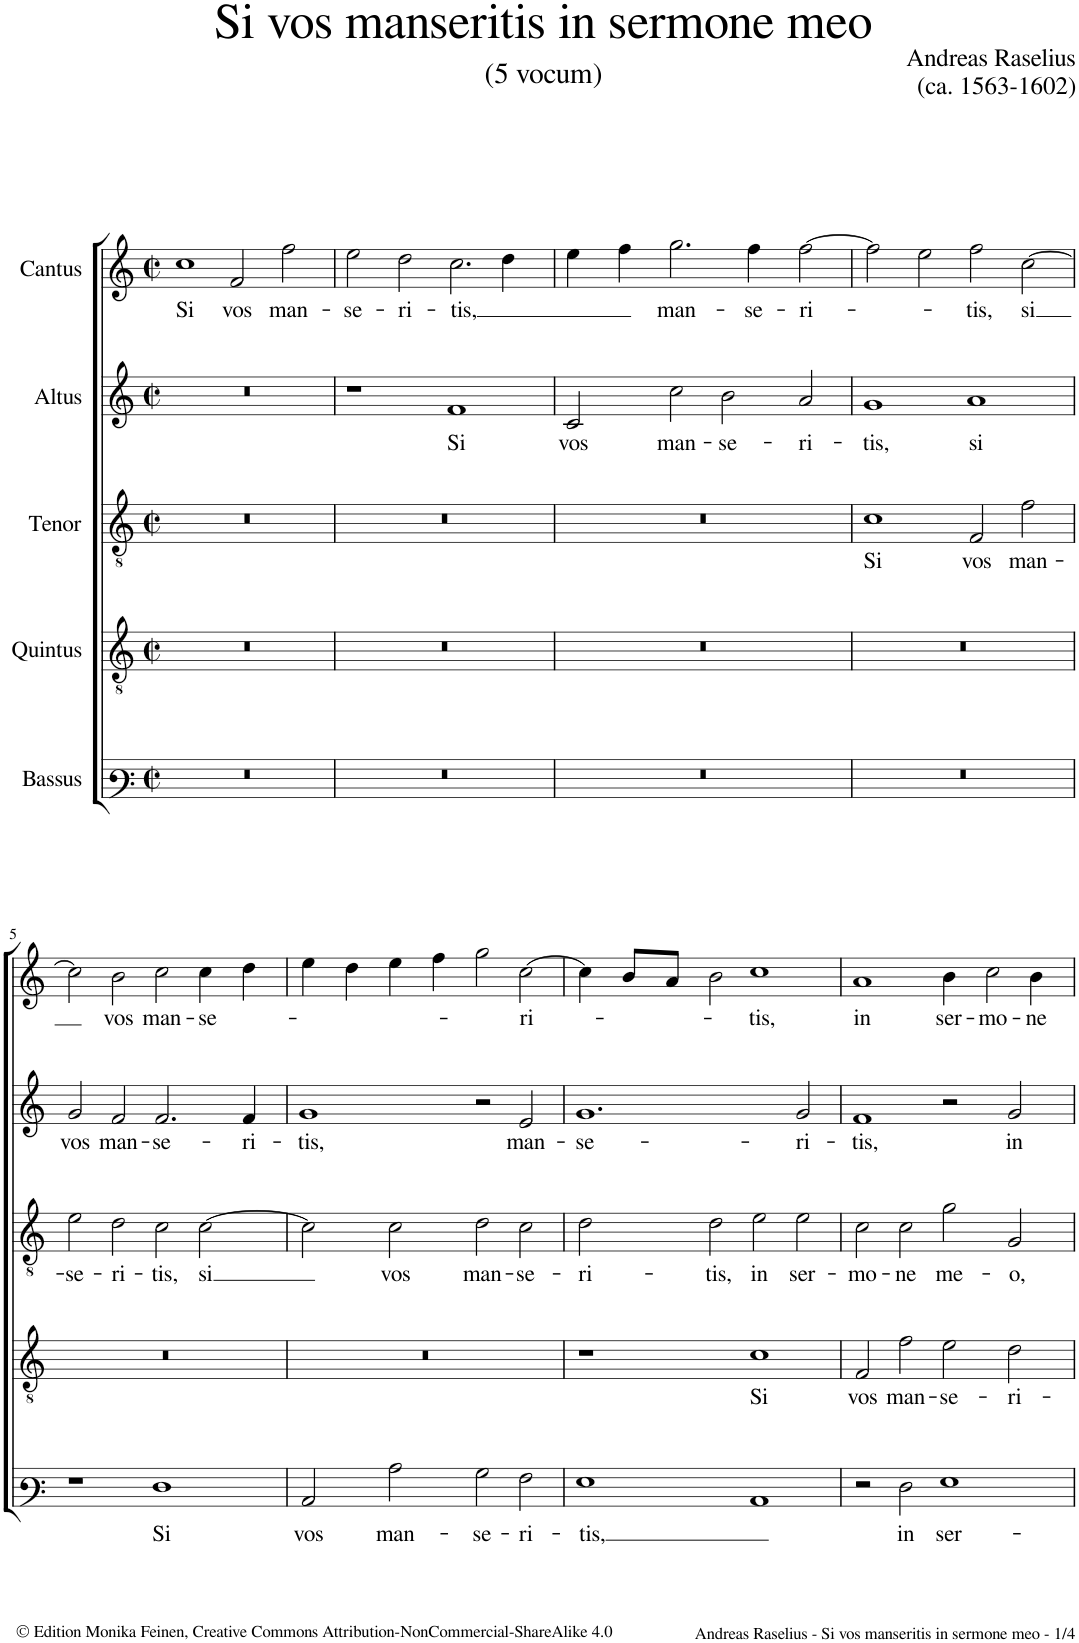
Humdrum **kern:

**kern	**text	**kern	**text	**kern	**text	**kern	**text	**kern	**text
*part5	*part5	*part4	*part4	*part3	*part3	*part2	*part2	*part1	*part1
*staff5	*staff5	*staff4	*staff4	*staff3	*staff3	*staff2	*staff2	*staff1	*staff1
*I"Bassus	*	*I"Quintus	*	*I"Tenor	*	*I"Altus	*	*I"Cantus	*
*clefF3	*	*clefGv2	*	*clefGv2	*	*clefG2	*	*clefG2	*
*k[]	*	*k[]	*	*k[]	*	*k[]	*	*k[]	*
*M4/2	*	*M4/2	*	*M4/2	*	*M4/2	*	*M4/2	*
*met(c|)	*	*met(c|)	*	*met(c|)	*	*met(c|)	*	*met(c|)	*
=1	=1	=1	=1	=1	=1	=1	=1	=1	=1
!	!	!	!	!	!	!	!	!	!LO:LY:b
0r	.	0r	.	0r	.	0r	.	1cc	Si
!	!	!	!	!	!	!	!	!	!LO:LY:b
.	.	.	.	.	.	.	.	2f/	vos
!	!	!	!	!	!	!	!	!	!LO:LY:b
.	.	.	.	.	.	.	.	2ff\	man-
=2	=2	=2	=2	=2	=2	=2	=2	=2	=2
!	!	!	!	!	!	!	!	!	!LO:LY:b
0r	.	0r	.	0r	.	1r	.	2ee\	-se-
!	!	!	!	!	!	!	!	!	!LO:LY:b
.	.	.	.	.	.	.	.	2dd\	-ri-
!	!	!	!	!	!	!	!LO:LY:b	!	!LO:LY:b
.	.	.	.	.	.	1f	Si	2.cc\	-tis,
.	.	.	.	.	.	.	.	4dd\	.
=3	=3	=3	=3	=3	=3	=3	=3	=3	=3
!	!	!	!	!	!	!	!LO:LY:b	!	!
0r	.	0r	.	0r	.	2c/	vos	4ee\	.
.	.	.	.	.	.	.	.	4ff\	.
!	!	!	!	!	!	!	!LO:LY:b	!	!LO:LY:b
.	.	.	.	.	.	2cc\	man-	2.gg\	man-
!	!	!	!	!	!	!	!LO:LY:b	!	!
.	.	.	.	.	.	2b\	-se-	.	.
!	!	!	!	!	!	!	!	!	!LO:LY:b
.	.	.	.	.	.	.	.	4ff\	-se-
!	!	!	!	!	!	!	!LO:LY:b	!	!LO:LY:b
.	.	.	.	.	.	2a/	-ri-	[2ff\	-ri-
=4	=4	=4	=4	=4	=4	=4	=4	=4	=4
!	!	!	!	!	!LO:LY:b	!	!LO:LY:b	!	!
0r	.	0r	.	1c	Si	1g	-tis,	2ff\]	.
.	.	.	.	.	.	.	.	2ee\	.
!	!	!	!	!	!LO:LY:b	!	!LO:LY:b	!	!LO:LY:b
.	.	.	.	2F/	vos	1a	si	2ff\	-tis,
!	!	!	!	!	!LO:LY:b	!	!	!	!LO:LY:b
.	.	.	.	2f\	man-	.	.	[2cc\	si
!!LO:LB:g=z
=5	=5	=5	=5	=5	=5	=5	=5	=5	=5
!	!	!	!	!	!LO:LY:b	!	!LO:LY:b	!	!
1r	.	0r	.	2e\	-se-	2g/	vos	2cc\]	.
!	!	!	!	!	!LO:LY:b	!	!LO:LY:b	!	!LO:LY:b
.	.	.	.	2d\	-ri-	2f/	man-	2b\	vos
!	!LO:LY:b	!	!	!	!LO:LY:b	!	!LO:LY:b	!	!LO:LY:b
1F	Si	.	.	2c\	-tis,	2.f/	-se-	2cc\	man-
!	!	!	!	!	!LO:LY:b	!	!	!	!LO:LY:b
.	.	.	.	[2c\	si	.	.	4cc\	-se-
!	!	!	!	!	!	!	!LO:LY:b	!	!
.	.	.	.	.	.	4f/	-ri-	4dd\	.
=6	=6	=6	=6	=6	=6	=6	=6	=6	=6
!	!LO:LY:b	!	!	!	!	!	!LO:LY:b	!	!
2C/	vos	0r	.	2c\]	.	1g	-tis,	4ee\	.
.	.	.	.	.	.	.	.	4dd\	.
!	!LO:LY:b	!	!	!	!LO:LY:b	!	!	!	!
2c\	man-	.	.	2c\	vos	.	.	4ee\	.
.	.	.	.	.	.	.	.	4ff\	.
!	!LO:LY:b	!	!	!	!LO:LY:b	!	!	!	!
2B\	-se-	.	.	2d\	man-	2r	.	2gg\	.
!	!LO:LY:b	!	!	!	!LO:LY:b	!	!LO:LY:b	!	!LO:LY:b
2A\	-ri-	.	.	2c\	-se-	2e/	man-	[2cc\	-ri-
=7	=7	=7	=7	=7	=7	=7	=7	=7	=7
!	!LO:LY:b	!	!	!	!LO:LY:b	!	!LO:LY:b	!	!
1G	tis,	1r	.	2d\	ri-	1.g	se-	4cc\]	.
.	.	.	.	.	.	.	.	8b/L	.
.	.	.	.	.	.	.	.	8a/J	.
!	!	!	!	!	!LO:LY:b	!	!	!	!
.	.	.	.	2d\	-tis,	.	.	2b\	.
!	!	!	!LO:LY:b	!	!LO:LY:b	!	!	!	!LO:LY:b
1C	.	1c	Si	2e\	in	.	.	1cc	tis,
!	!	!	!	!	!LO:LY:b	!	!LO:LY:b	!	!
.	.	.	.	2e\	ser-	2g/	-ri-	.	.
=8	=8	=8	=8	=8	=8	=8	=8	=8	=8
!	!	!	!LO:LY:b	!	!LO:LY:b	!	!LO:LY:b	!	!LO:LY:b
2r	.	2F/	vos	2c\	-mo-	1f	-tis,	1a	in
!	!LO:LY:b	!	!LO:LY:b	!	!LO:LY:b	!	!	!	!
2F\	in	2f\	man-	2c\	-ne	.	.	.	.
!	!LO:LY:b	!	!LO:LY:b	!	!LO:LY:b	!	!	!	!LO:LY:b
1G	ser-	2e\	-se-	2g\	me-	2r	.	4b\	ser-
!	!	!	!	!	!	!	!	!	!LO:LY:b
.	.	.	.	.	.	.	.	2cc\	-mo-
!	!	!	!LO:LY:b	!	!LO:LY:b	!	!LO:LY:b	!	!
.	.	2d\	-ri-	2G/	-o,	2g/	in	.	.
!	!	!	!	!	!	!	!	!	!LO:LY:b
.	.	.	.	.	.	.	.	4b\	-ne
=	=	=	=	=	=	=	=	=	=
*-	*-	*-	*-	*-	*-	*-	*-	*-	*-
